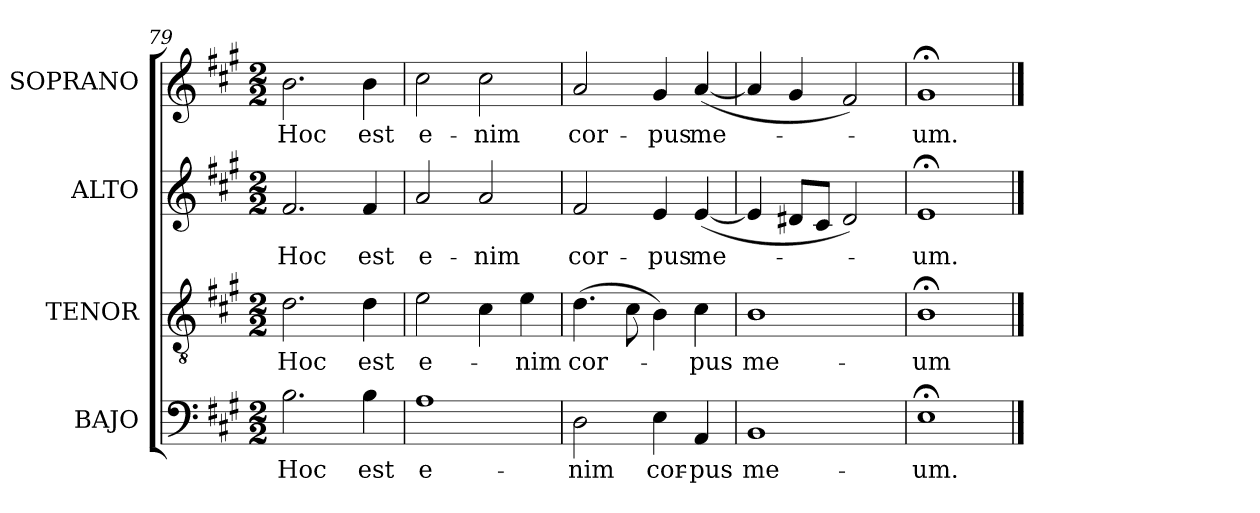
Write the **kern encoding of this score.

**kern	**text	**kern	**text	**kern	**text	**kern	**text
*part4	*part4	*part3	*part3	*part2	*part2	*part1	*part1
*staff4	*staff4	*staff3	*staff3	*staff2	*staff2	*staff1	*staff1
*I"BAJO	*	*I"TENOR	*	*I"ALTO	*	*I"SOPRANO	*
*I'B.	*	*I'T.	*	*I'A.	*	*I'S.	*
!!LO:LB:g=z
*clefF4	*	*clefGv2	*	*clefG2	*	*clefG2	*
*	*	*ITrd7c12	*	*	*	*	*
*k[f#c#g#]	*	*k[f#c#g#]	*	*k[f#c#g#]	*	*k[f#c#g#]	*
*A:	*	*A:	*	*A:	*	*A:	*
*M2/2	*	*M2/2	*	*M2/2	*	*M2/2	*
*MM75	*	*MM75	*	*MM75	*	*MM75	*
=79	=79	=79	=79	=79	=79	=79	=79
!	!LO:LY:b:color=#000000	!	!	!	!	!	!
!	!	!	!LO:LY:b:color=#000000	!	!	!	!
!	!	!	!	!	!LO:LY:b:color=#000000	!	!
!	!	!	!	!	!	!	!LO:LY:b:color=#000000
2.Bi\	Hoc	2.Di\	Hoc	2.f#i/	Hoc	2.bi\	Hoc
!	!LO:LY:b:color=#000000	!	!	!	!	!	!
!	!	!	!LO:LY:b:color=#000000	!	!	!	!
!	!	!	!	!	!LO:LY:b:color=#000000	!	!
!	!	!	!	!	!	!	!LO:LY:b:color=#000000
4Bi\	est	4Di\	est	4f#i/	est	4bi\	est
=80	=80	=80	=80	=80	=80	=80	=80
!	!LO:LY:b:color=#000000	!	!	!	!	!	!
!	!	!	!LO:LY:b:color=#000000	!	!	!	!
!	!	!	!	!	!LO:LY:b:color=#000000	!	!
!	!	!	!	!	!	!	!LO:LY:b:color=#000000
1Ai	e-	2Ei\	e-	2ai/	e-	2cc#i\	e-
!	!	!	!	!	!LO:LY:b:color=#000000	!	!
!	!	!	!	!	!	!	!LO:LY:b:color=#000000
.	.	4C#i\	.	2ai/	-nim	2cc#i\	-nim
!	!	!	!LO:LY:b:color=#000000	!	!	!	!
.	.	4Ei\	-nim	.	.	.	.
=81	=81	=81	=81	=81	=81	=81	=81
!	!LO:LY:b:color=#000000	!	!	!	!	!	!
!	!	!	!LO:LY:b:color=#000000	!	!	!	!
!	!	!	!	!	!LO:LY:b:color=#000000	!	!
!	!	!	!	!	!	!	!LO:LY:b:color=#000000
2Di\	-nim	(4.Di\	cor-	2f#i/	cor-	2ai/	cor-
.	.	8C#i\	.	.	.	.	.
!	!LO:LY:b:color=#000000	!	!	!	!	!	!
!	!	!	!	!	!LO:LY:b:color=#000000	!	!
!	!	!	!	!	!	!	!LO:LY:b:color=#000000
4Ei\	cor-	4BBi\)	.	4ei/	-pus	4g#i/	-pus
!	!LO:LY:b:color=#000000	!	!	!	!	!	!
!	!	!	!LO:LY:b:color=#000000	!	!	!	!
!	!	!	!	!	!LO:LY:b:color=#000000	!	!
!	!	!	!	!	!	!	!LO:LY:b:color=#000000
4AAi/	-pus	4C#i\	-pus	([4ei/	me-	([4ai/	me-
=82	=82	=82	=82	=82	=82	=82	=82
!	!LO:LY:b:color=#000000	!	!	!	!	!	!
!	!	!	!LO:LY:b:color=#000000	!	!	!	!
1BBi	me-	1BBi	me-	4ei/]	.	4ai/]	.
.	.	.	.	8d#Xi/L	.	4g#i/	.
.	.	.	.	8c#i/J	.	.	.
.	.	.	.	2d#i/)	.	2f#i/)	.
=83	=83	=83	=83	=83	=83	=83	=83
!	!LO:LY:b:color=#000000	!	!	!	!	!	!
!	!	!	!LO:LY:b:color=#000000	!	!	!	!
!	!	!	!	!	!LO:LY:b:color=#000000	!	!
!	!	!	!	!	!	!	!LO:LY:b:color=#000000
1E;i	-um.	1BB;i	-um	1e;i	-um.	1g#;i	-um.
==	==	==	==	==	==	==	==
*-	*-	*-	*-	*-	*-	*-	*-
